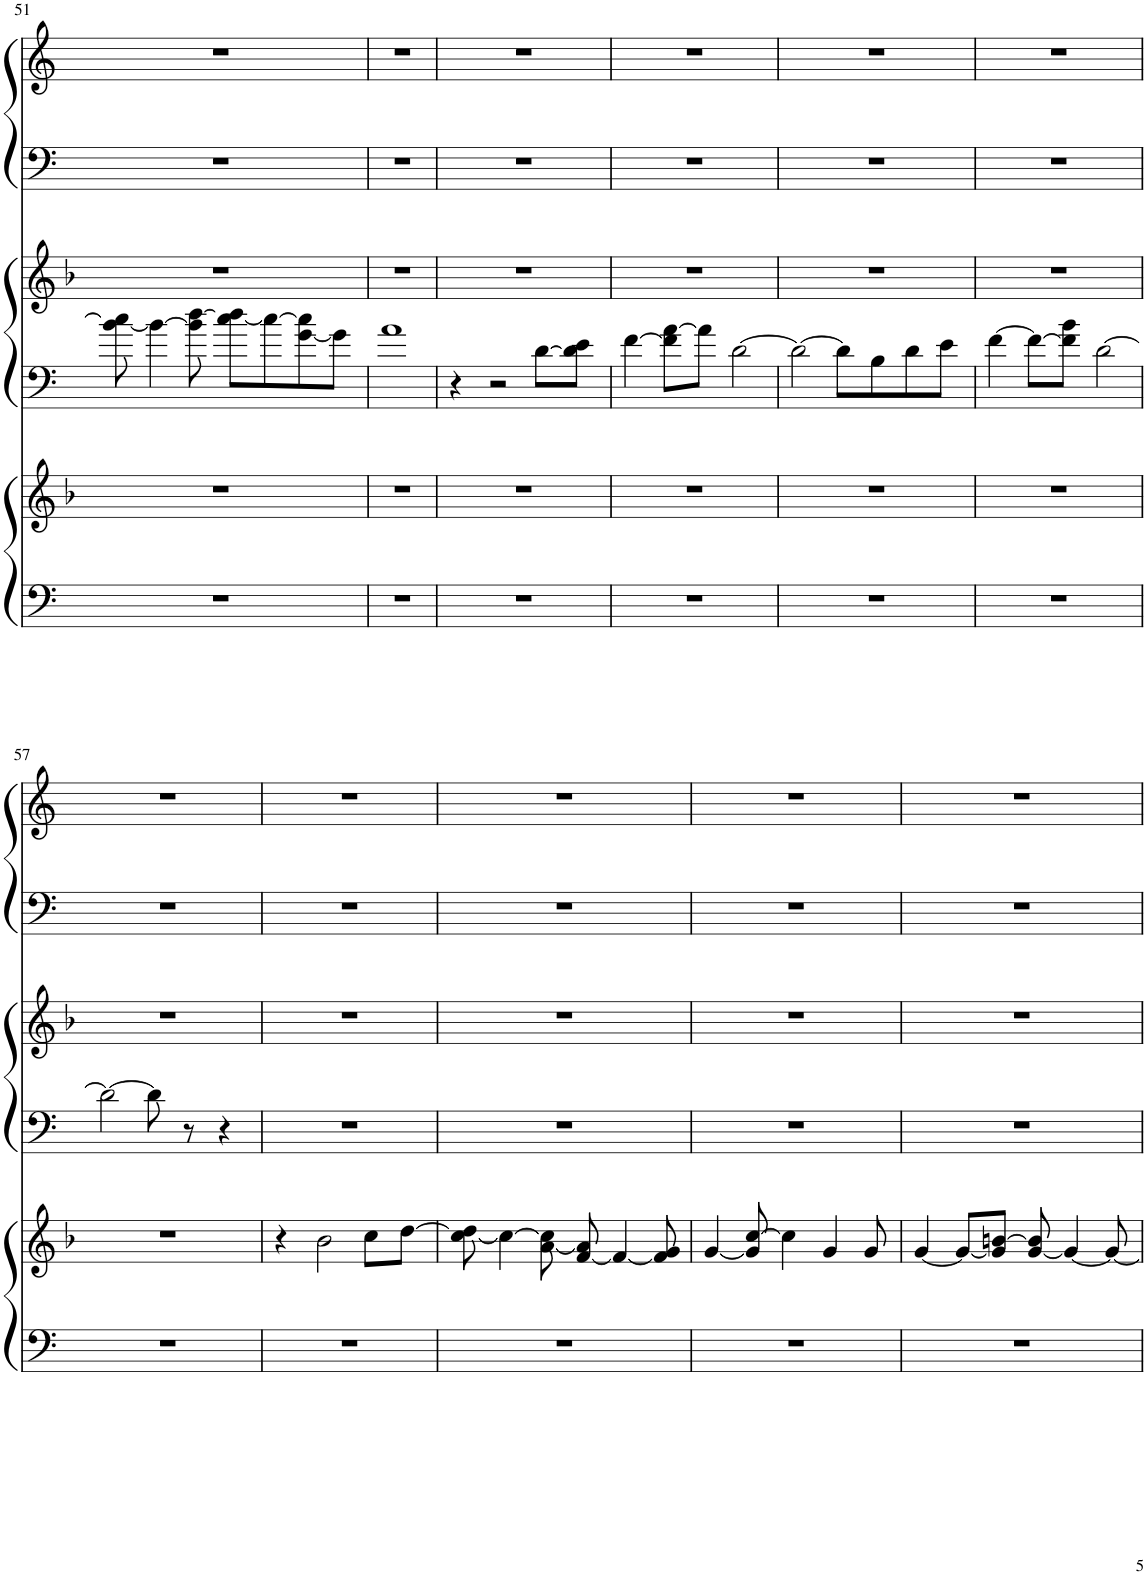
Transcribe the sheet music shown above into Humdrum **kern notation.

**kern	**kern	**kern	**kern	**kern	**kern
*part3	*part3	*part2	*part2	*part1	*part1
*staff6	*staff5	*staff4	*staff3	*staff2	*staff1
*I"Bass SS	*	*I"Bass SS	*	*I"Bass SS	*
*I'B	*	*I'B	*	*I'B	*
!!LO:PB:g=z
*clefF4	*clefG2	*clefF4	*clefG2	*clefF4	*clefG2
*	*k[b-]	*	*k[b-]	*k[]	*k[]
*M4/4	*M4/4	*M4/4	*M4/4	*M4/4	*M4/4
=51	=51	=51	=51	=51	=51
1r	1r	[8b\ 8cc\]	1r	1r	1r
.	.	4b\_	.	.	.
.	.	8b\] [8dd\	.	.	.
.	.	[8cc\ 8dd\]L	.	.	.
.	.	8cc\_	.	.	.
.	.	[8g\ 8cc\]	.	.	.
.	.	8g\J]	.	.	.
=52	=52	=52	=52	=52	=52
1r	1r	1a	1r	1r	1r
=53	=53	=53	=53	=53	=53
1r	1r	4r	1r	1r	1r
.	.	2r	.	.	.
.	.	[8d\L	.	.	.
.	.	8d\] 8e\J	.	.	.
=54	=54	=54	=54	=54	=54
1r	1r	[4f\	1r	1r	1r
.	.	8f\] [8a\L	.	.	.
.	.	8a\J]	.	.	.
.	.	[2d\	.	.	.
=55	=55	=55	=55	=55	=55
1r	1r	2d\_	1r	1r	1r
.	.	8d\L]	.	.	.
.	.	8B\	.	.	.
.	.	8d\	.	.	.
.	.	8e\J	.	.	.
=56	=56	=56	=56	=56	=56
1r	1r	[4f\	1r	1r	1r
.	.	8f\L_	.	.	.
.	.	8f\] 8b\J	.	.	.
.	.	[2d\	.	.	.
!!LO:LB:g=z
=57	=57	=57	=57	=57	=57
1r	1r	2d\_	1r	1r	1r
.	.	8d\]	.	.	.
.	.	8r	.	.	.
.	.	4r	.	.	.
=58	=58	=58	=58	=58	=58
1r	4r	1r	1r	1r	1r
.	2b-\	.	.	.	.
.	8cc\L	.	.	.	.
.	[8dd\J	.	.	.	.
=59	=59	=59	=59	=59	=59
1r	[8cc\ 8dd\]	1r	1r	1r	1r
.	4cc\_	.	.	.	.
.	[8a\ 8cc\]	.	.	.	.
.	[8f/ 8a/]	.	.	.	.
.	4f/_	.	.	.	.
.	8f/] 8g/	.	.	.	.
=60	=60	=60	=60	=60	=60
1r	[4g/	1r	1r	1r	1r
.	8g/] [8cc/	.	.	.	.
.	4cc\]	.	.	.	.
.	4g/	.	.	.	.
.	8g/	.	.	.	.
=61	=61	=61	=61	=61	=61
1r	[4g/	1r	1r	1r	1r
.	8g/L_	.	.	.	.
.	8g/] [8bn/J	.	.	.	.
.	[8g/ 8b/]	.	.	.	.
.	4g/_	.	.	.	.
.	8g/_	.	.	.	.
=	=	=	=	=	=
*-	*-	*-	*-	*-	*-
